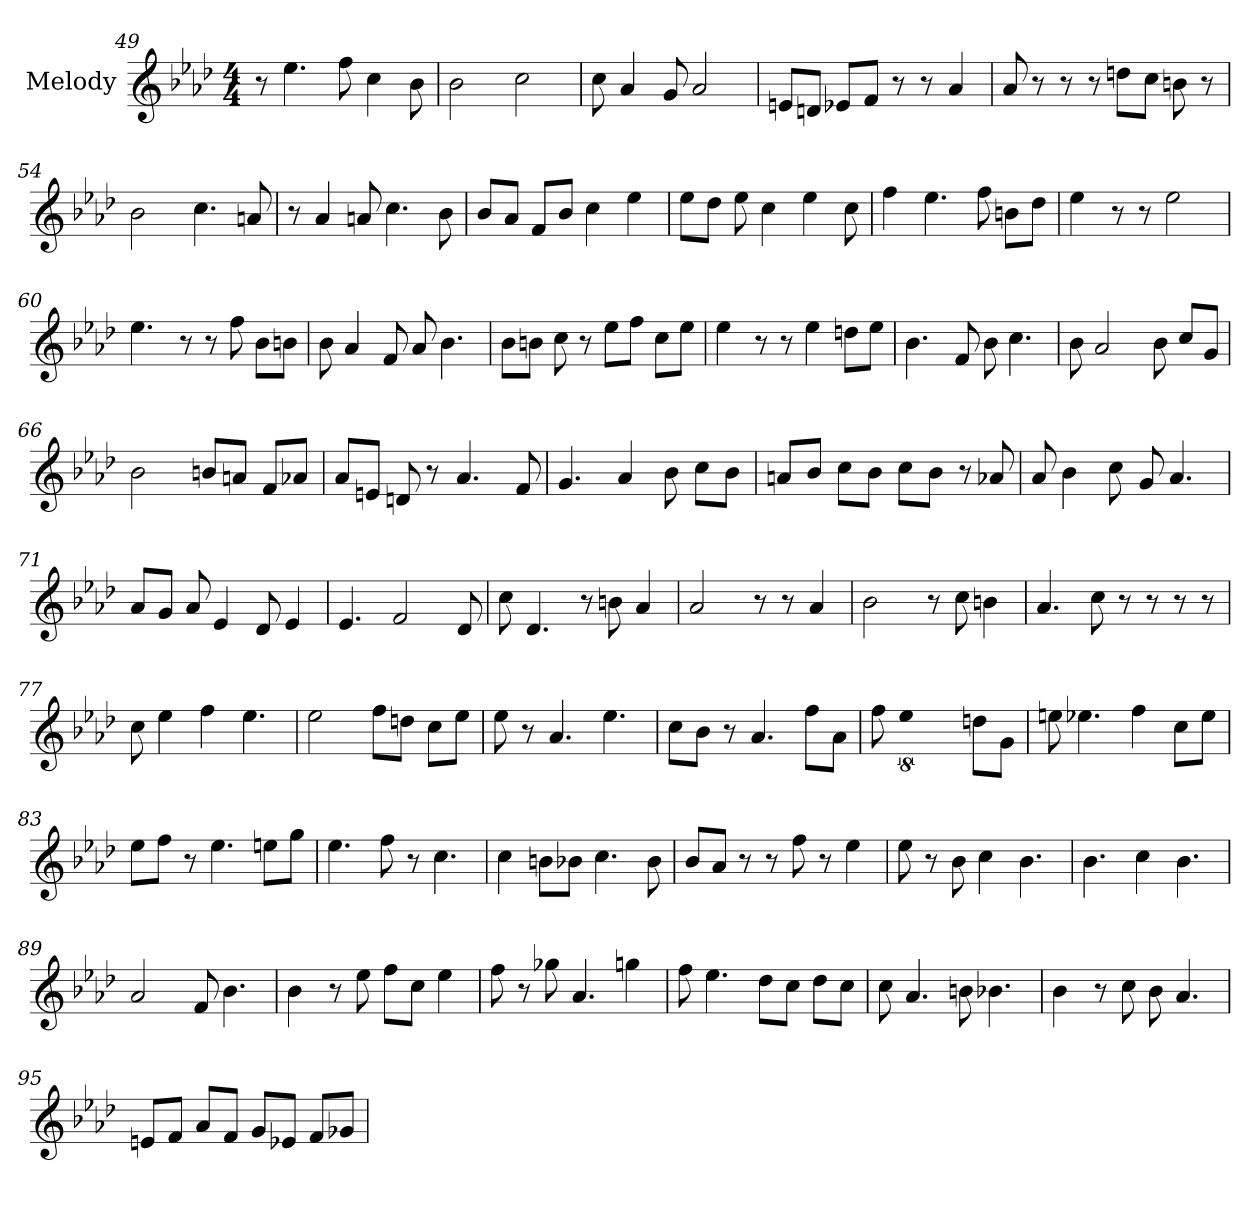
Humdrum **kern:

**kern
*part1
*staff1
*I"Melody
*clefG2
*k[b-e-a-d-]
*A-:
*M4/4
=49
8r
4.ee-
8ff
4cc
8b-
=50
2b-
2cc
=51
8cc
4a-
8g
2a-
=52
8e/L
8d/J
8e-/L
8f/J
8r
8r
4a-
=53
8a-
8r
8r
8r
8dd\L
8cc\J
8b
8r
=54
2b-
4.cc
8a
=55
8r
4a-
8a
4.cc
8b-
=56
8b-/L
8a-/J
8f/L
8b-/J
4cc
4ee-
=57
8ee-\L
8dd-\J
8ee-
4cc
4ee-
8cc
=58
4ff
4.ee-
8ff
8b\L
8dd-\J
=59
4ee-
8r
8r
2ee-
=60
4.ee-
8r
8r
8ff
8b-\L
8b\J
=61
8b-
4a-
8f
8a-
4.b-
=62
8b-\L
8b\J
8cc
8r
8ee-\L
8ff\J
8cc\L
8ee-\J
=63
4ee-
8r
8r
4ee-
8dd\L
8ee-\J
=64
4.b-
8f
8b-
4.cc
=65
8b-
2a-
8b-
8cc/L
8g/J
=66
2b-
8b/L
8a/J
8f/L
8a-/J
=67
8a-/L
8e/J
8d
8r
4.a-
8f
=68
4.g
4a-
8b-
8cc\L
8b-\J
=69
8a/L
8b-/J
8cc\L
8b-\J
8cc\L
8b-\J
8r
8a-
=70
8a-
4b-
8cc
8g
4.a-
=71
8a-/L
8g/J
8a-
4e-
8d-
4e-
=72
4.e-
2f
8d-
=73
8cc
4.d-
8r
8b
4a-
=74
2a-
8r
8r
4a-
=75
2b-
8r
8cc
4b
=76
4.a-
8cc
8r
8r
8r
8r
=77
8cc
4ee-
4ff
4.ee-
=78
2ee-
8ff\L
8dd\J
8cc\L
8ee-\J
=79
8ee-
8r
4.a-
4.ee-
=80
8cc\L
8b-\J
8r
4.a-
8ff\L
8a-\J
=81
8ff
!LO:N:vis=2
8%5ee-
8dd\L
8g\J
=82
8ee
4.ee-
4ff
8cc\L
8ee-\J
=83
8ee-\L
8ff\J
8r
4.ee-
8ee\L
8gg\J
=84
4.ee-
8ff
8r
4.cc
=85
4cc
8b\L
8b-\J
4.cc
8b-
=86
8b-/L
8a-/J
8r
8r
8ff
8r
4ee-
=87
8ee-
8r
8b-
4cc
4.b-
=88
4.b-
4cc
4.b-
=89
2a-
8f
4.b-
=90
4b-
8r
8ee-
8ff\L
8cc\J
4ee-
=91
8ff
8r
8gg-
4.a-
4gg
=92
8ff
4.ee-
8dd-\L
8cc\J
8dd-\L
8cc\J
=93
8cc
4.a-
8b
4.b-
=94
4b-
8r
8cc
8b-
4.a-
=95
8e/L
8f/J
8a-/L
8f/J
8g/L
8e-/J
8f/L
8g-/J
=
*-
